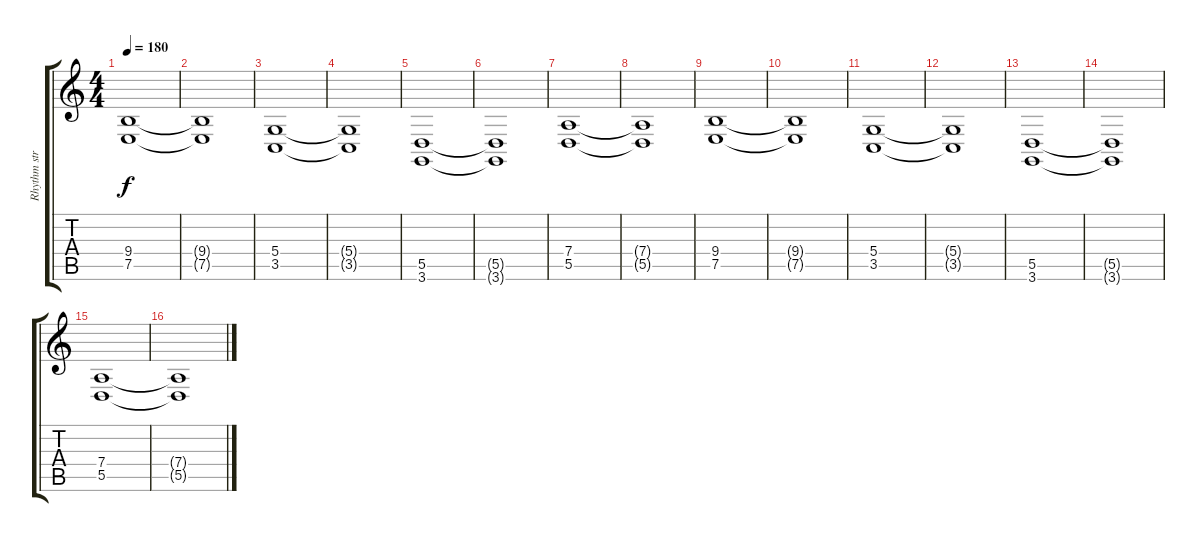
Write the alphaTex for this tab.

\track ("Rhythm strings" "Rhythm str") {instrument stringensemble1}
\staff {score tabs}
\tuning (E4 B3 G3 D3 A2 E2) {hide}
\ts (4 4)
\tempo 180
\clef g2
\ks c
(9.4 7.5).1{dy f} |
(9.4{t} 7.5{t}).1 |
(5.4 3.5).1 |
(5.4{t} 3.5{t}).1 |
(5.5 3.6).1 |
(5.5{t} 3.6{t}).1 |
(7.4 5.5).1 |
(7.4{t} 5.5{t}).1 |
(9.4 7.5).1 |
(9.4{t} 7.5{t}).1 |
(5.4 3.5).1 |
(5.4{t} 3.5{t}).1 |
(5.5 3.6).1 |
(5.5{t} 3.6{t}).1 |
(7.4 5.5).1 |
(7.4{t} 5.5{t}).1
